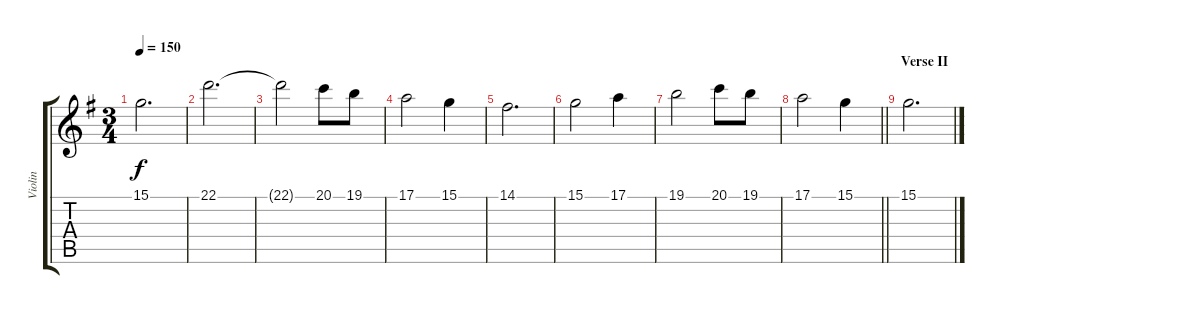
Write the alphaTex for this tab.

\track ("Violin" "Violin") {instrument violin}
\staff {score tabs}
\tuning (E4 B3 G3 D3 A2 E2) {hide}
\ts (3 4)
\tempo 150
\clef g2
\ks g
15.1.2{d dy f} |
22.1.2{d} |
22.1{t}.2 20.1.8 19.1.8 |
17.1.2 15.1.4 |
14.1.2{d} |
15.1.2 17.1.4 |
19.1.2 20.1.8 19.1.8 |
\barLineRight lightlight
17.1.2 15.1.4 |
\section ("" "Verse II")
15.1.2{d}
